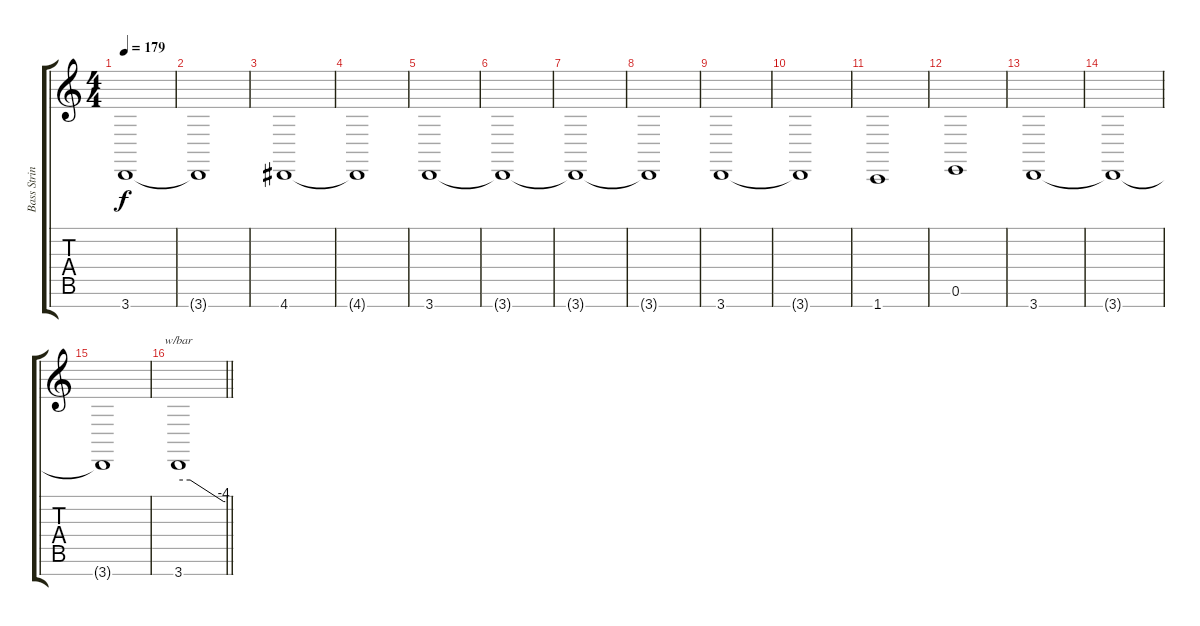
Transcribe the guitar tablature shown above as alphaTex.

\track ("Bass Strings" "Bass Strin") {instrument stringensemble1}
\staff {score tabs}
\tuning (E4 B3 G3 D3 A2 E2 B1) {hide}
\ts (4 4)
\tempo 179
\clef g2
\ks c
3.7.1{dy f} |
3.7{t}.1 |
4.7.1 |
4.7{t}.1 |
3.7.1 |
3.7{t}.1 |
3.7{t}.1 |
3.7{t}.1 |
3.7.1 |
3.7{t}.1 |
1.7.1 |
0.6.1 |
3.7.1 |
3.7{t}.1 |
3.7{t}.1 |
\barLineRight lightlight
3.7.1{tbe (custom default 0 0 15 0 58 -16 60 -16)}
